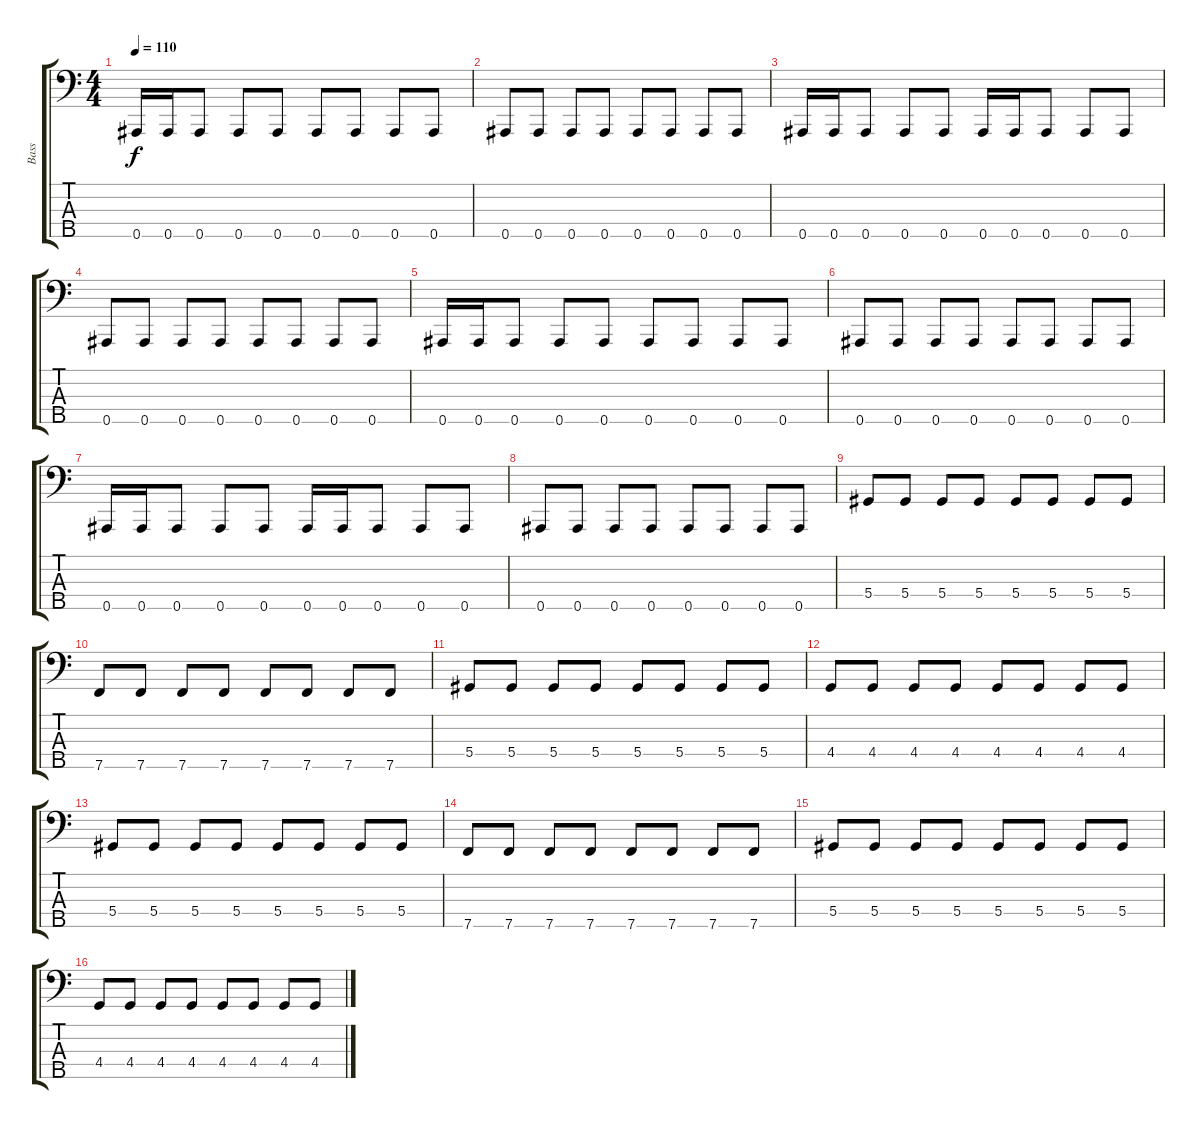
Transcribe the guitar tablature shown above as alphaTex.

\track ("Bass" "Bass") {instrument electricbassfinger}
\staff {score tabs}
\tuning (Gb2 Db2 Ab1 Eb1 Bb0) {hide}
\ts (4 4)
\tempo 110
\clef f4
\ks c
0.5.16{dy f} 0.5.16 0.5.8 0.5.8 0.5.8 0.5.8 0.5.8 0.5.8 0.5.8 |
0.5.8 0.5.8 0.5.8 0.5.8 0.5.8 0.5.8 0.5.8 0.5.8 |
0.5.16 0.5.16 0.5.8 0.5.8 0.5.8 0.5.16 0.5.16 0.5.8 0.5.8 0.5.8 |
0.5.8 0.5.8 0.5.8 0.5.8 0.5.8 0.5.8 0.5.8 0.5.8 |
0.5.16 0.5.16 0.5.8 0.5.8 0.5.8 0.5.8 0.5.8 0.5.8 0.5.8 |
0.5.8 0.5.8 0.5.8 0.5.8 0.5.8 0.5.8 0.5.8 0.5.8 |
0.5.16 0.5.16 0.5.8 0.5.8 0.5.8 0.5.16 0.5.16 0.5.8 0.5.8 0.5.8 |
0.5.8 0.5.8 0.5.8 0.5.8 0.5.8 0.5.8 0.5.8 0.5.8 |
5.4.8 5.4.8 5.4.8 5.4.8 5.4.8 5.4.8 5.4.8 5.4.8 |
7.5.8 7.5.8 7.5.8 7.5.8 7.5.8 7.5.8 7.5.8 7.5.8 |
5.4.8 5.4.8 5.4.8 5.4.8 5.4.8 5.4.8 5.4.8 5.4.8 |
4.4.8 4.4.8 4.4.8 4.4.8 4.4.8 4.4.8 4.4.8 4.4.8 |
5.4.8 5.4.8 5.4.8 5.4.8 5.4.8 5.4.8 5.4.8 5.4.8 |
7.5.8 7.5.8 7.5.8 7.5.8 7.5.8 7.5.8 7.5.8 7.5.8 |
5.4.8 5.4.8 5.4.8 5.4.8 5.4.8 5.4.8 5.4.8 5.4.8 |
4.4.8 4.4.8 4.4.8 4.4.8 4.4.8 4.4.8 4.4.8 4.4.8
